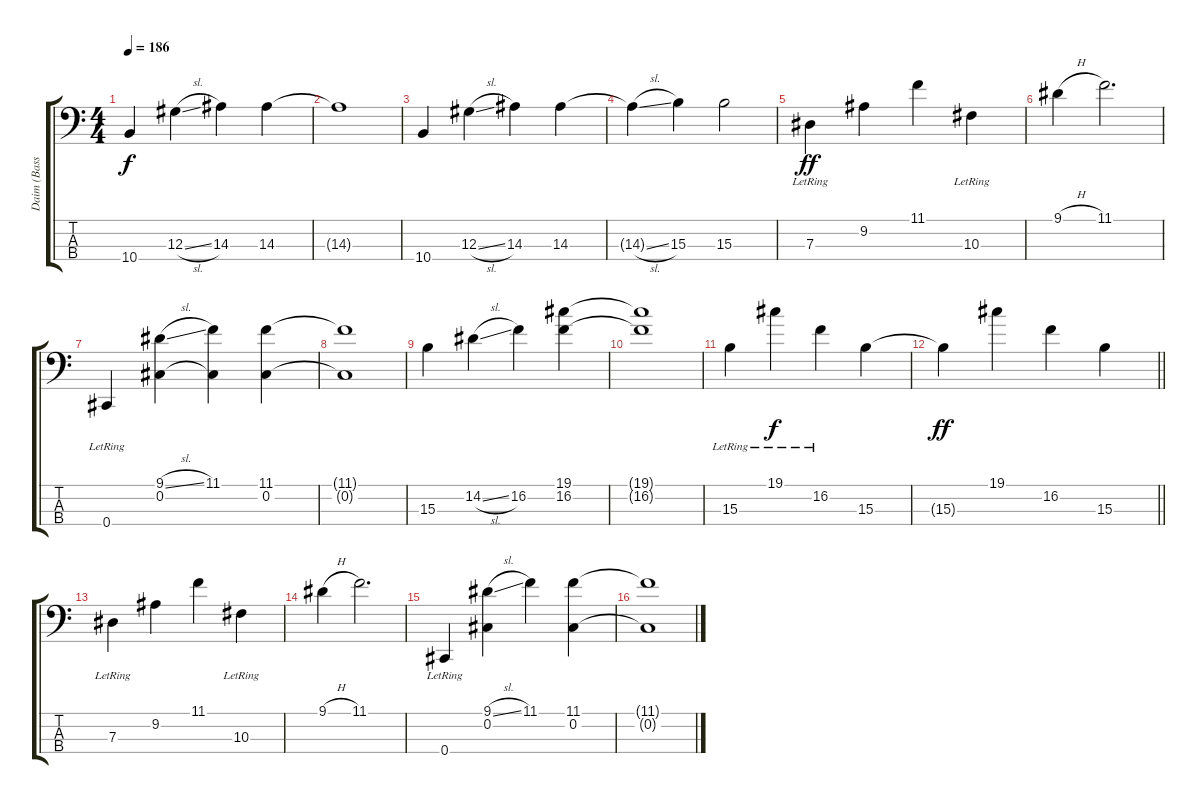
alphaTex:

\track ("Daim (Bass)" "Daim (Bass") {instrument electricbasspick}
\staff {score tabs}
\tuning (Gb2 Db2 Ab1 Db1) {hide}
\ts (4 4)
\tempo 186
\clef f4
\ks c
10.4.4{dy f} 12.3{sl}.4 14.3.4 14.3.4 |
14.3{t}.1 |
10.4.4 12.3{sl}.4 14.3.4 14.3.4 |
14.3{sl t}.4 15.3.4 15.3.2 |
7.3{lr}.4{dy ff} 9.2.4 11.1.4 10.3{lr}.4 |
9.1{h}.4 11.1.2{d} |
0.4{lr}.4 (9.1{sl} 0.2).4 (11.1 0.2{t}).4 (11.1 0.2).4 |
(11.1{t} 0.2{t}).1 |
15.3.4 14.2{sl}.4 16.2.4 (19.1 16.2).4 |
(19.1{t} 16.2{t}).1 |
15.3{lr}.4 19.1{lr}.4{dy f} 16.2{lr}.4 15.3.4 |
\barLineRight lightlight
15.3{t}.4{dy ff} 19.1.4 16.2.4 15.3.4 |
7.3{lr}.4 9.2.4 11.1.4 10.3{lr}.4 |
9.1{h}.4 11.1.2{d} |
0.4{lr}.4 (9.1{sl} 0.2).4 11.1.4 (11.1 0.2).4 |
(11.1{t} 0.2{t}).1
